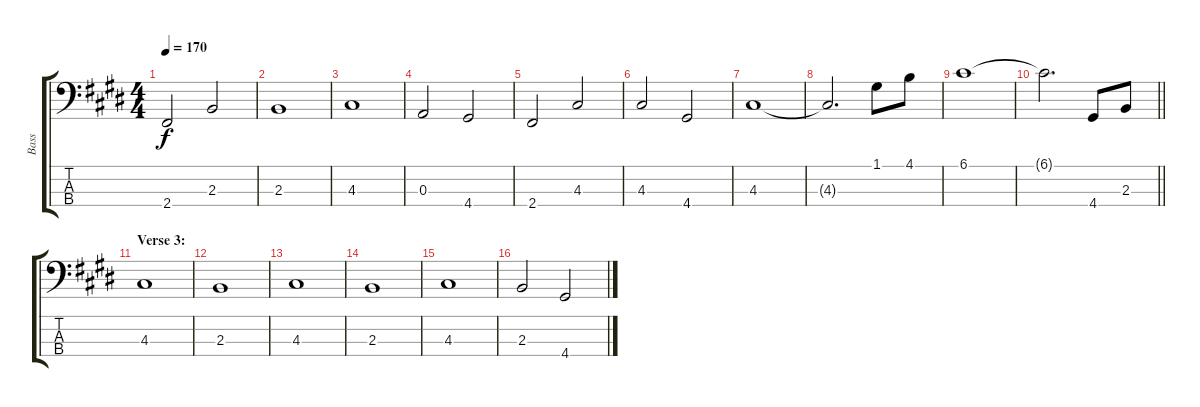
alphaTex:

\track ("Bass" "Bass") {instrument slapbass1}
\staff {score tabs}
\tuning (G2 D2 A1 E1) {hide}
\ts (4 4)
\tempo 170
\clef f4
\ks c#minor
2.4.2{dy f} 2.3.2 |
2.3.1 |
4.3.1 |
0.3.2 4.4.2 |
2.4.2 4.3.2 |
4.3.2 4.4.2 |
4.3.1 |
4.3{t}.2{d} 1.1.8 4.1.8 |
6.1.1 |
\barLineRight lightlight
6.1{t}.2{d} 4.4.8 2.3.8 |
\section ("" "Verse 3:")
4.3.1 |
2.3.1 |
4.3.1 |
2.3.1 |
4.3.1 |
2.3.2 4.4.2
